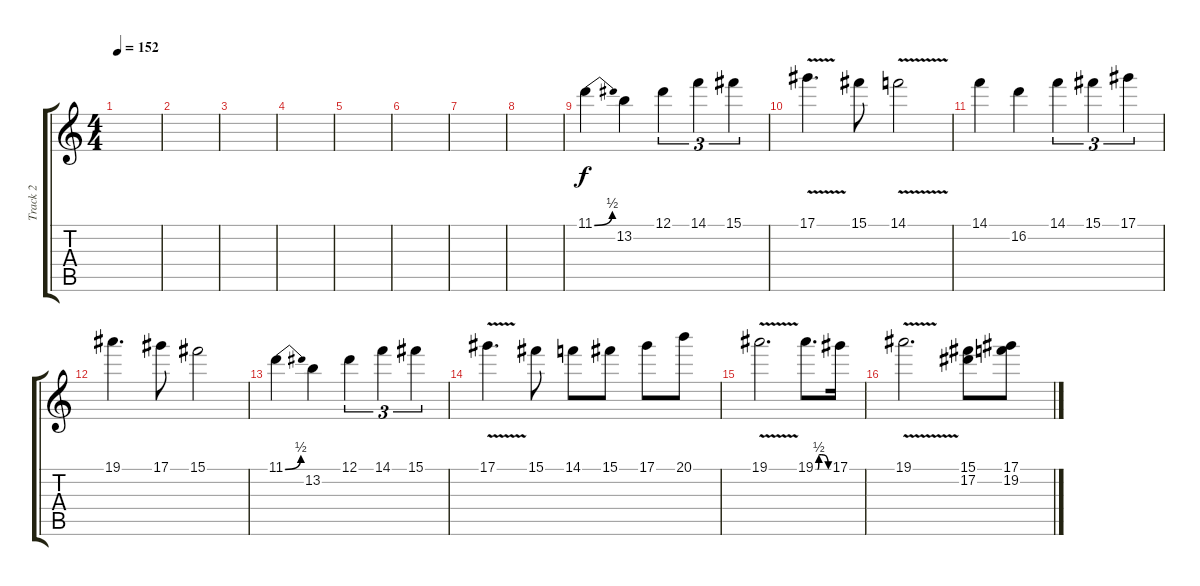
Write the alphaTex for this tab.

\track ("Track 2" "Track 2") {instrument overdrivenguitar}
\staff {score tabs}
\tuning (Eb4 Bb3 Gb3 Db3 Ab2 Eb2) {hide}
\ts (4 4)
\tempo 152
\clef g2
\ks c
|
|
|
|
|
|
|
|
11.1{be (bend 0 0 60 2)}.4 13.2.4 12.1.4{tu (3 2)} 14.1.4{tu (3 2)} 15.1.4{tu (3 2)} |
17.1{v}.4{d} 15.1.8 14.1{v}.2 |
14.1.4 16.2.4 14.1.4{tu (3 2)} 15.1.4{tu (3 2)} 17.1.4{tu (3 2)} |
19.1.4{d} 17.1.8 15.1.2 |
11.1{be (bend 0 0 60 2)}.4 13.2.4 12.1.4{tu (3 2)} 14.1.4{tu (3 2)} 15.1.4{tu (3 2)} |
17.1{v}.4{d} 15.1.8 14.1.8 15.1.8 17.1.8 20.1.8 |
19.1{v}.2{d} 19.1{be (custom 0 0 10 0 16 2 20 2 30 2 60 0)}.8{d} 17.1.16 |
19.1{v}.2{d} (15.1 17.2).8 (17.1 19.2).8
